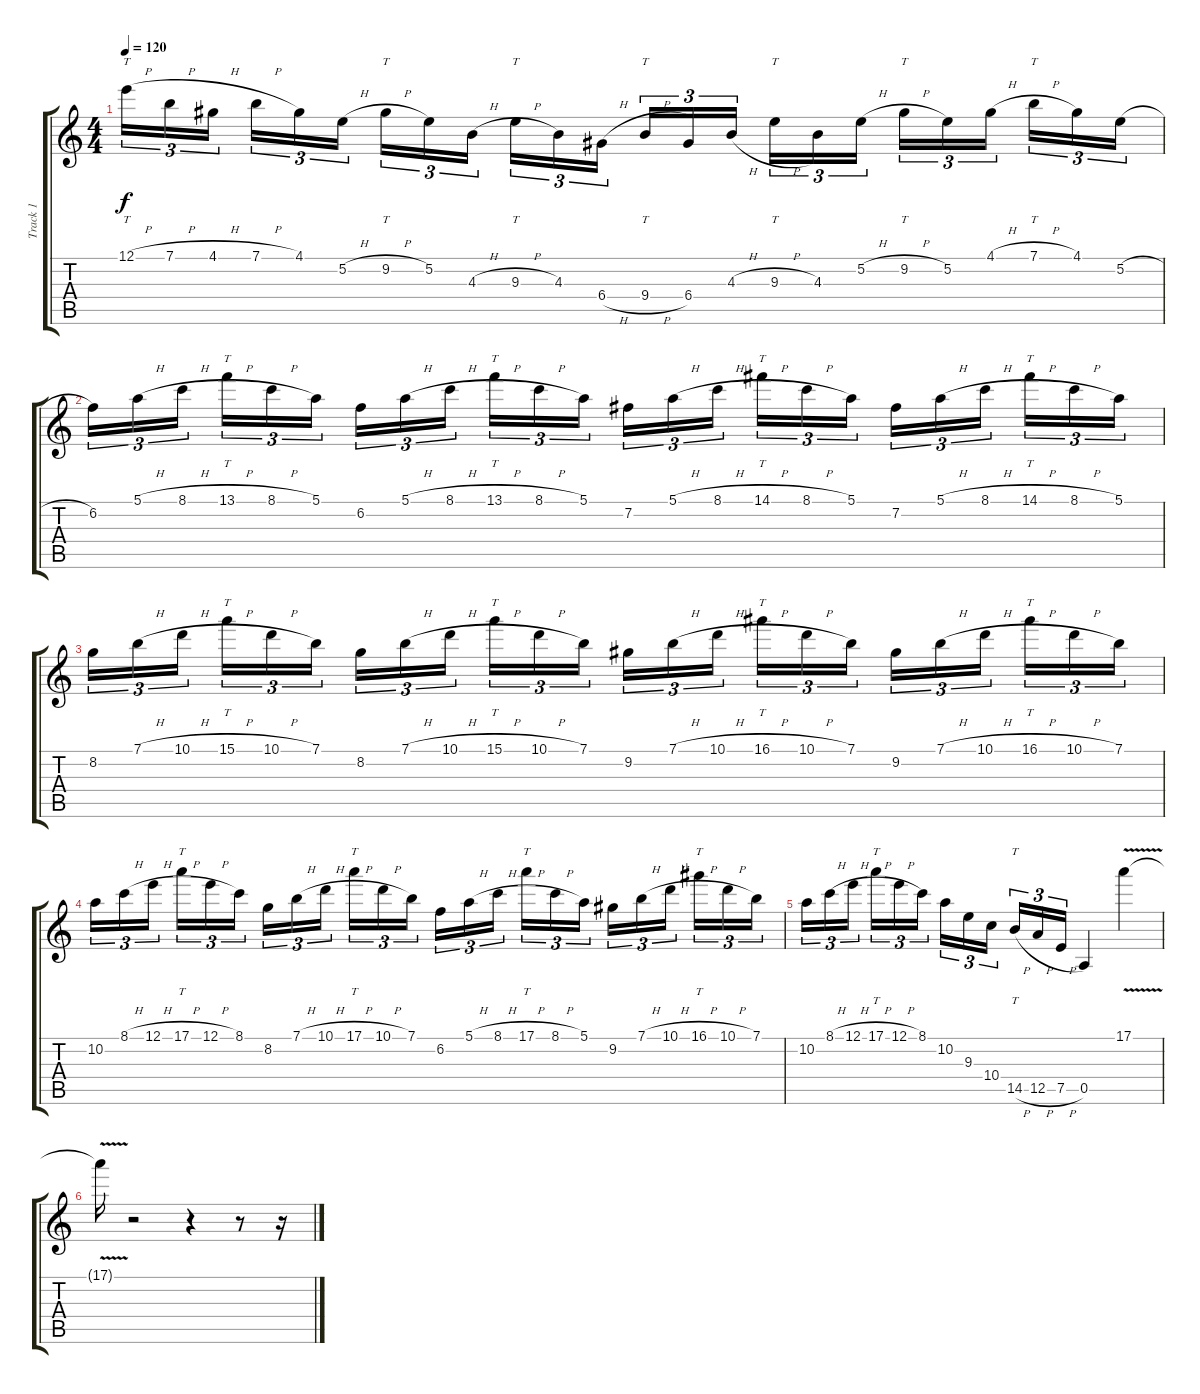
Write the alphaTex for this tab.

\track ("Track 1" "Track 1") {instrument overdrivenguitar}
\staff {score tabs}
\tuning (E4 B3 G3 D3 A2 E2) {hide}
\ts (4 4)
\tempo 120
\clef g2
\ks c
12.1{h}.16{tt tu (3 2) dy f} 7.1{h}.16{tu (3 2)} 4.1{h}.16{tu (3 2)} 7.1{h}.16{tu (3 2)} 4.1.16{tu (3 2)} 5.2{h}.16{tu (3 2)} 9.2{h}.16{tt tu (3 2)} 5.2.16{tu (3 2)} 4.3{h}.16{tu (3 2)} 9.3{h}.16{tt tu (3 2)} 4.3.16{tu (3 2)} 6.4{h}.16{tu (3 2)} 9.4{h}.16{tt tu (3 2)} 6.4.16{tu (3 2)} 4.3{h}.16{tu (3 2)} 9.3{h}.16{tt tu (3 2)} 4.3.16{tu (3 2)} 5.2{h}.16{tu (3 2)} 9.2{h}.16{tt tu (3 2)} 5.2.16{tu (3 2)} 4.1{h}.16{tu (3 2)} 7.1{h}.16{tt tu (3 2)} 4.1.16{tu (3 2)} 5.2{h}.16{tu (3 2)} |
6.2.16{tu (3 2)} 5.1{h}.16{tu (3 2)} 8.1{h}.16{tu (3 2)} 13.1{h}.16{tt tu (3 2)} 8.1{h}.16{tu (3 2)} 5.1.16{tu (3 2)} 6.2.16{tu (3 2)} 5.1{h}.16{tu (3 2)} 8.1{h}.16{tu (3 2)} 13.1{h}.16{tt tu (3 2)} 8.1{h}.16{tu (3 2)} 5.1.16{tu (3 2)} 7.2.16{tu (3 2)} 5.1{h}.16{tu (3 2)} 8.1{h}.16{tu (3 2)} 14.1{h}.16{tt tu (3 2)} 8.1{h}.16{tu (3 2)} 5.1.16{tu (3 2)} 7.2.16{tu (3 2)} 5.1{h}.16{tu (3 2)} 8.1{h}.16{tu (3 2)} 14.1{h}.16{tt tu (3 2)} 8.1{h}.16{tu (3 2)} 5.1.16{tu (3 2)} |
8.2.16{tu (3 2)} 7.1{h}.16{tu (3 2)} 10.1{h}.16{tu (3 2)} 15.1{h}.16{tt tu (3 2)} 10.1{h}.16{tu (3 2)} 7.1.16{tu (3 2)} 8.2.16{tu (3 2)} 7.1{h}.16{tu (3 2)} 10.1{h}.16{tu (3 2)} 15.1{h}.16{tt tu (3 2)} 10.1{h}.16{tu (3 2)} 7.1.16{tu (3 2)} 9.2.16{tu (3 2)} 7.1{h}.16{tu (3 2)} 10.1{h}.16{tu (3 2)} 16.1{h}.16{tt tu (3 2)} 10.1{h}.16{tu (3 2)} 7.1.16{tu (3 2)} 9.2.16{tu (3 2)} 7.1{h}.16{tu (3 2)} 10.1{h}.16{tu (3 2)} 16.1{h}.16{tt tu (3 2)} 10.1{h}.16{tu (3 2)} 7.1.16{tu (3 2)} |
10.2.16{tu (3 2)} 8.1{h}.16{tu (3 2)} 12.1{h}.16{tu (3 2)} 17.1{h}.16{tt tu (3 2)} 12.1{h}.16{tu (3 2)} 8.1.16{tu (3 2)} 8.2.16{tu (3 2)} 7.1{h}.16{tu (3 2)} 10.1{h}.16{tu (3 2)} 17.1{h}.16{tt tu (3 2)} 10.1{h}.16{tu (3 2)} 7.1.16{tu (3 2)} 6.2.16{tu (3 2)} 5.1{h}.16{tu (3 2)} 8.1{h}.16{tu (3 2)} 17.1{h}.16{tt tu (3 2)} 8.1{h}.16{tu (3 2)} 5.1.16{tu (3 2)} 9.2.16{tu (3 2)} 7.1{h}.16{tu (3 2)} 10.1{h}.16{tu (3 2)} 16.1{h}.16{tt tu (3 2)} 10.1{h}.16{tu (3 2)} 7.1.16{tu (3 2)} |
10.2.16{tu (3 2)} 8.1{h}.16{tu (3 2)} 12.1{h}.16{tu (3 2)} 17.1{h}.16{tt tu (3 2)} 12.1{h}.16{tu (3 2)} 8.1.16{tu (3 2)} 10.2.16{tu (3 2)} 9.3.16{tu (3 2)} 10.4.16{tu (3 2)} 14.5{h}.16{tt tu (3 2)} 12.5{h}.16{tu (3 2)} 7.5{h}.16{tu (3 2)} 0.5.4 17.1{v}.4 |
17.1{t}.16 r.2 r.4 r.8 r.16
